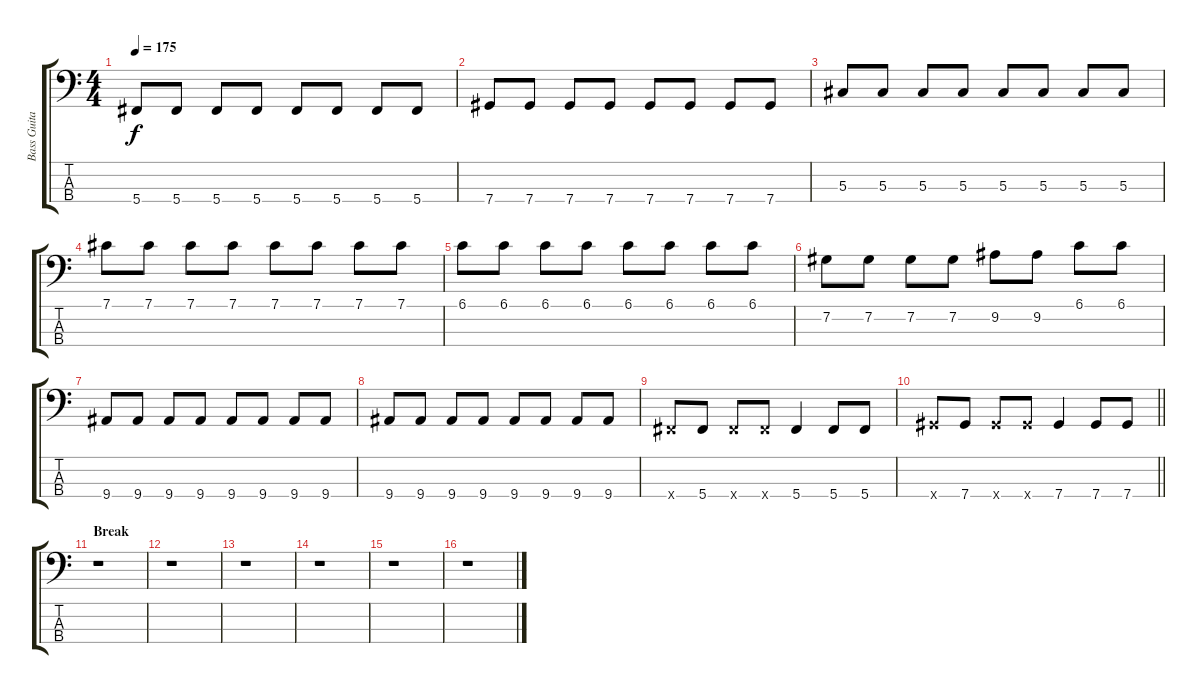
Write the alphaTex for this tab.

\track ("Bass Guitar" "Bass Guita") {instrument electricbassfinger}
\staff {score tabs}
\tuning (Gb2 Db2 Ab1 Db1) {hide}
\ts (4 4)
\tempo 175
\clef f4
\ks c
5.4.8{dy f} 5.4.8 5.4.8 5.4.8 5.4.8 5.4.8 5.4.8 5.4.8 |
7.4.8 7.4.8 7.4.8 7.4.8 7.4.8 7.4.8 7.4.8 7.4.8 |
5.3.8 5.3.8 5.3.8 5.3.8 5.3.8 5.3.8 5.3.8 5.3.8 |
7.1.8 7.1.8 7.1.8 7.1.8 7.1.8 7.1.8 7.1.8 7.1.8 |
6.1.8 6.1.8 6.1.8 6.1.8 6.1.8 6.1.8 6.1.8 6.1.8 |
7.2.8 7.2.8 7.2.8 7.2.8 9.2.8 9.2.8 6.1.8 6.1.8 |
9.4.8 9.4.8 9.4.8 9.4.8 9.4.8 9.4.8 9.4.8 9.4.8 |
9.4.8 9.4.8 9.4.8 9.4.8 9.4.8 9.4.8 9.4.8 9.4.8 |
5.4{x}.8 5.4.8 5.4{x}.8 5.4{x}.8 5.4.4 5.4.8 5.4.8 |
\barLineRight lightlight
7.4{x}.8 7.4.8 7.4{x}.8 7.4{x}.8 7.4.4 7.4.8 7.4.8 |
\section ("" "Break")
r.1 |
r.1 |
r.1 |
r.1 |
r.1 |
r.1
